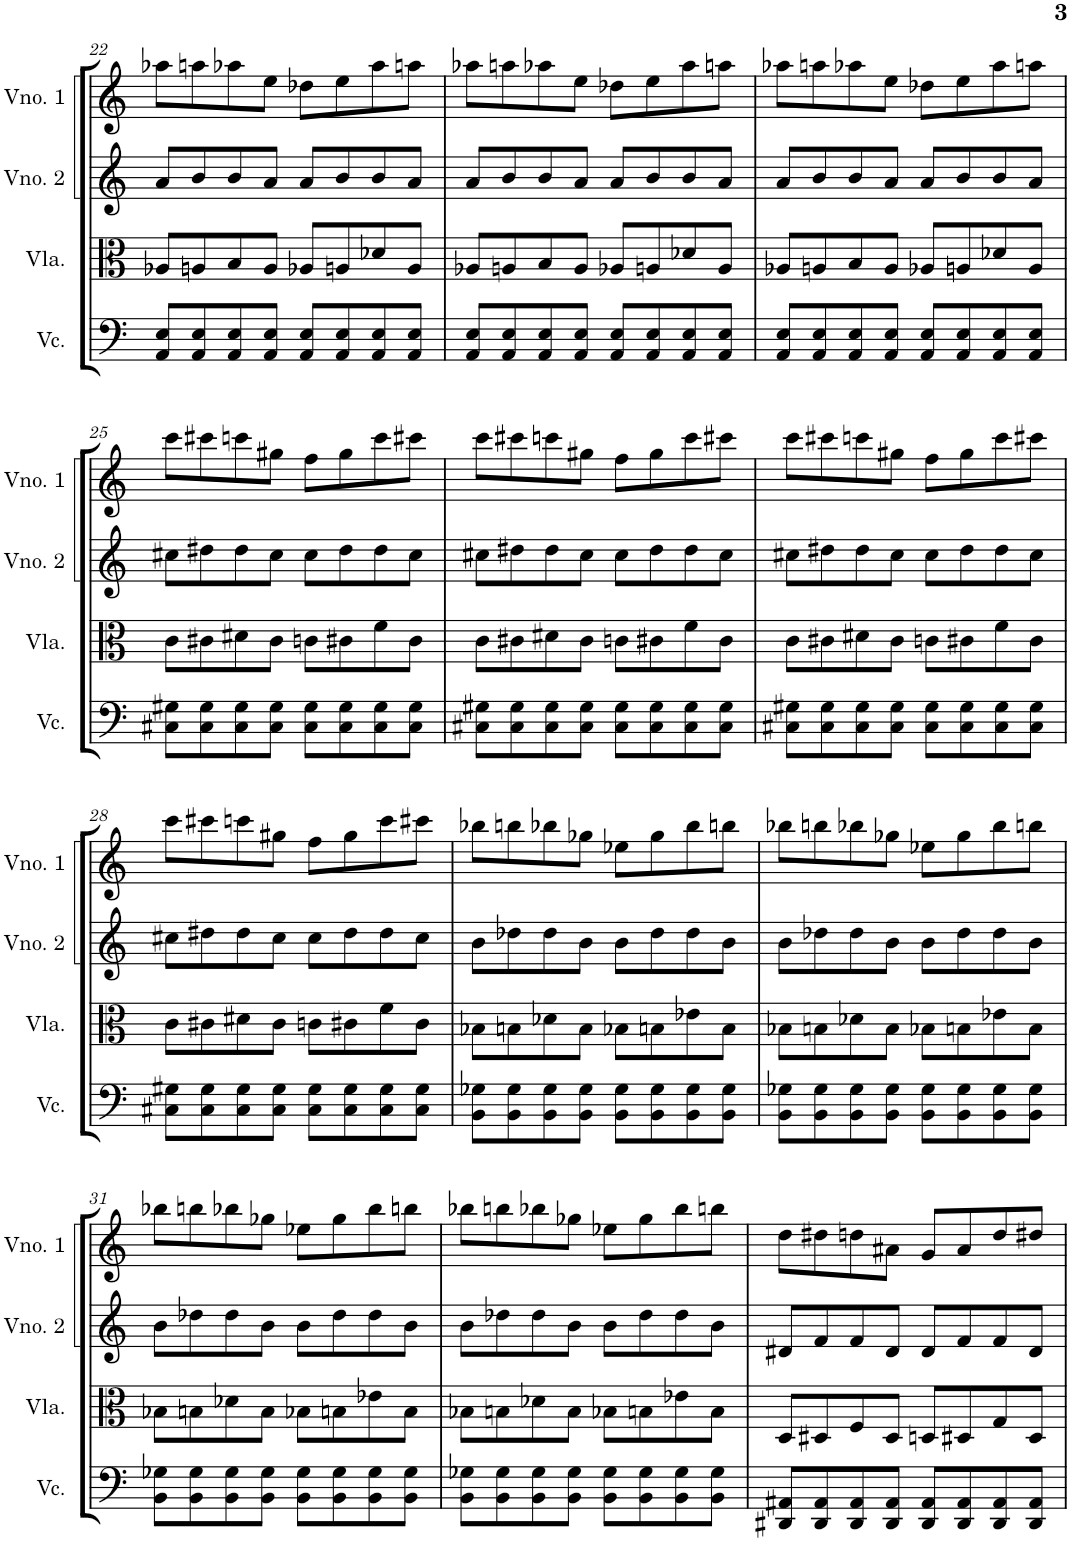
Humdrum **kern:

**kern	**kern	**kern	**kern
*part4	*part3	*part2	*part1
*staff4	*staff3	*staff2	*staff1
*I"Violoncelo	*I"Viola	*I"Violino 2	*I"Violino 1
*I'Vc.	*I'Vla.	*I'Vno. 2	*I'Vno. 1
!!LO:PB:g=z
*clefF4	*clefC3	*clefG2	*clefG2
*k[]	*k[]	*k[]	*k[]
*M4/4	*M4/4	*M4/4	*M4/4
=22	=22	=22	=22
8AA/ 8E/L	8A-X/L	8a/L	8aa-X\L
8AA/ 8E/	8An/	8b/	8aan\
8AA/ 8E/	8B/	8b/	8aa-X\
8AA/ 8E/J	8A/J	8a/J	8ee\J
8AA/ 8E/L	8A-X/L	8a/L	8dd-X\L
8AA/ 8E/	8An/	8b/	8ee\
8AA/ 8E/	8d-X/	8b/	8aa-\
8AA/ 8E/J	8A/J	8a/J	8aan\J
=23	=23	=23	=23
8AA/ 8E/L	8A-X/L	8a/L	8aa-X\L
8AA/ 8E/	8An/	8b/	8aan\
8AA/ 8E/	8B/	8b/	8aa-X\
8AA/ 8E/J	8A/J	8a/J	8ee\J
8AA/ 8E/L	8A-X/L	8a/L	8dd-X\L
8AA/ 8E/	8An/	8b/	8ee\
8AA/ 8E/	8d-X/	8b/	8aa-\
8AA/ 8E/J	8A/J	8a/J	8aan\J
=24	=24	=24	=24
8AA/ 8E/L	8A-X/L	8a/L	8aa-X\L
8AA/ 8E/	8An/	8b/	8aan\
8AA/ 8E/	8B/	8b/	8aa-X\
8AA/ 8E/J	8A/J	8a/J	8ee\J
8AA/ 8E/L	8A-X/L	8a/L	8dd-X\L
8AA/ 8E/	8An/	8b/	8ee\
8AA/ 8E/	8d-X/	8b/	8aa-\
8AA/ 8E/J	8A/J	8a/J	8aan\J
!!LO:LB:g=z
=25	=25	=25	=25
8C#X\ 8G#X\L	8c\L	8cc#X\L	8ccc\L
8C#\ 8G#\	8c#X\	8dd#X\	8ccc#X\
8C#\ 8G#\	8d#X\	8dd#\	8cccn\
8C#\ 8G#\J	8c#\J	8cc#\J	8gg#X\J
8C#\ 8G#\L	8cn\L	8cc#\L	8ff\L
8C#\ 8G#\	8c#X\	8dd#\	8gg#\
8C#\ 8G#\	8f\	8dd#\	8ccc\
8C#\ 8G#\J	8c#\J	8cc#\J	8ccc#X\J
=26	=26	=26	=26
8C#X\ 8G#X\L	8c\L	8cc#X\L	8ccc\L
8C#\ 8G#\	8c#X\	8dd#X\	8ccc#X\
8C#\ 8G#\	8d#X\	8dd#\	8cccn\
8C#\ 8G#\J	8c#\J	8cc#\J	8gg#X\J
8C#\ 8G#\L	8cn\L	8cc#\L	8ff\L
8C#\ 8G#\	8c#X\	8dd#\	8gg#\
8C#\ 8G#\	8f\	8dd#\	8ccc\
8C#\ 8G#\J	8c#\J	8cc#\J	8ccc#X\J
=27	=27	=27	=27
8C#X\ 8G#X\L	8c\L	8cc#X\L	8ccc\L
8C#\ 8G#\	8c#X\	8dd#X\	8ccc#X\
8C#\ 8G#\	8d#X\	8dd#\	8cccn\
8C#\ 8G#\J	8c#\J	8cc#\J	8gg#X\J
8C#\ 8G#\L	8cn\L	8cc#\L	8ff\L
8C#\ 8G#\	8c#X\	8dd#\	8gg#\
8C#\ 8G#\	8f\	8dd#\	8ccc\
8C#\ 8G#\J	8c#\J	8cc#\J	8ccc#X\J
!!LO:LB:g=z
=28	=28	=28	=28
8C#X\ 8G#X\L	8c\L	8cc#X\L	8ccc\L
8C#\ 8G#\	8c#X\	8dd#X\	8ccc#X\
8C#\ 8G#\	8d#X\	8dd#\	8cccn\
8C#\ 8G#\J	8c#\J	8cc#\J	8gg#X\J
8C#\ 8G#\L	8cn\L	8cc#\L	8ff\L
8C#\ 8G#\	8c#X\	8dd#\	8gg#\
8C#\ 8G#\	8f\	8dd#\	8ccc\
8C#\ 8G#\J	8c#\J	8cc#\J	8ccc#X\J
=29	=29	=29	=29
8BB\ 8G-X\L	8B-X\L	8b\L	8bb-X\L
8BB\ 8G-\	8Bn\	8dd-X\	8bbn\
8BB\ 8G-\	8d-X\	8dd-\	8bb-X\
8BB\ 8G-\J	8B\J	8b\J	8gg-X\J
8BB\ 8G-\L	8B-X\L	8b\L	8ee-X\L
8BB\ 8G-\	8Bn\	8dd-\	8gg-\
8BB\ 8G-\	8e-X\	8dd-\	8bb-\
8BB\ 8G-\J	8B\J	8b\J	8bbn\J
=30	=30	=30	=30
8BB\ 8G-X\L	8B-X\L	8b\L	8bb-X\L
8BB\ 8G-\	8Bn\	8dd-X\	8bbn\
8BB\ 8G-\	8d-X\	8dd-\	8bb-X\
8BB\ 8G-\J	8B\J	8b\J	8gg-X\J
8BB\ 8G-\L	8B-X\L	8b\L	8ee-X\L
8BB\ 8G-\	8Bn\	8dd-\	8gg-\
8BB\ 8G-\	8e-X\	8dd-\	8bb-\
8BB\ 8G-\J	8B\J	8b\J	8bbn\J
!!LO:LB:g=z
=31	=31	=31	=31
8BB\ 8G-X\L	8B-X\L	8b\L	8bb-X\L
8BB\ 8G-\	8Bn\	8dd-X\	8bbn\
8BB\ 8G-\	8d-X\	8dd-\	8bb-X\
8BB\ 8G-\J	8B\J	8b\J	8gg-X\J
8BB\ 8G-\L	8B-X\L	8b\L	8ee-X\L
8BB\ 8G-\	8Bn\	8dd-\	8gg-\
8BB\ 8G-\	8e-X\	8dd-\	8bb-\
8BB\ 8G-\J	8B\J	8b\J	8bbn\J
=32	=32	=32	=32
8BB\ 8G-X\L	8B-X\L	8b\L	8bb-X\L
8BB\ 8G-\	8Bn\	8dd-X\	8bbn\
8BB\ 8G-\	8d-X\	8dd-\	8bb-X\
8BB\ 8G-\J	8B\J	8b\J	8gg-X\J
8BB\ 8G-\L	8B-X\L	8b\L	8ee-X\L
8BB\ 8G-\	8Bn\	8dd-\	8gg-\
8BB\ 8G-\	8e-X\	8dd-\	8bb-\
8BB\ 8G-\J	8B\J	8b\J	8bbn\J
=33	=33	=33	=33
8DD#X/ 8AA#X/L	8D/L	8d#X/L	8dd\L
8DD#/ 8AA#/	8D#X/	8f/	8dd#X\
8DD#/ 8AA#/	8F/	8f/	8ddn\
8DD#/ 8AA#/J	8D#/J	8d#/J	8a#X\J
8DD#/ 8AA#/L	8Dn/L	8d#/L	8g/L
8DD#/ 8AA#/	8D#X/	8f/	8a#/
8DD#/ 8AA#/	8G/	8f/	8dd/
8DD#/ 8AA#/J	8D#/J	8d#/J	8dd#X/J
=	=	=	=
*-	*-	*-	*-
